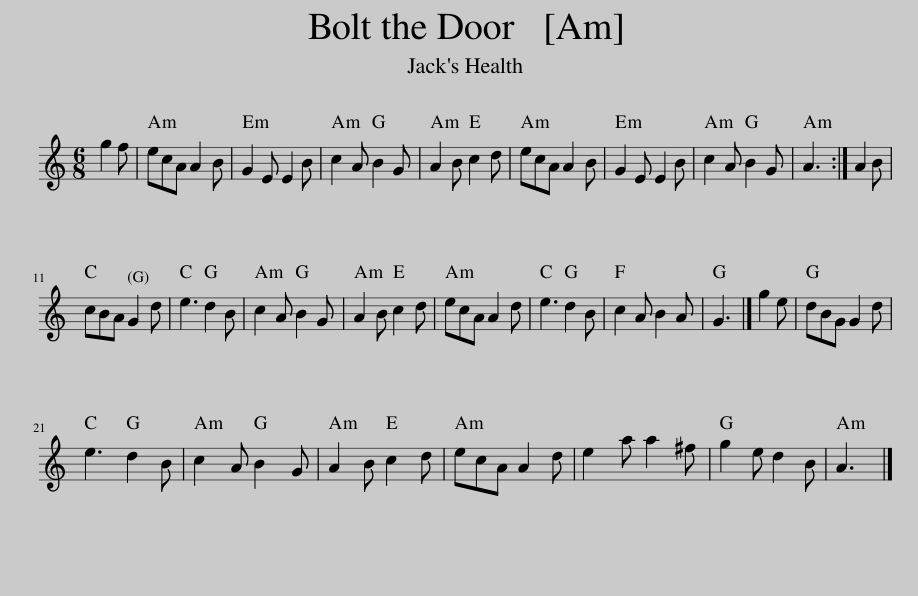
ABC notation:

X:1
L:1/8
M:6/8
I:linebreak $
K:C
V:1 treble
V:1
 g2 f | ecA A2 B | G2 E E2 B | c2 A B2 G | A2 B c2 d | %5
 ecA A2 B | G2 E E2 B | c2 A B2 G | A3 :| A2 B |$ %10
 cBA G2 d | e3 d2 B | c2 A B2 G | A2 B c2 d | ecA A2 d | %15
 e3 d2 B | c2 A B2 A | G3 |] g2 e | dBG G2 d |$ %20
 e3 d2 B | c2 A B2 G | A2 B c2 d | ecA A2 d | e2 a a2 ^f | %25
 g2 e d2 B | A3 |] %27
